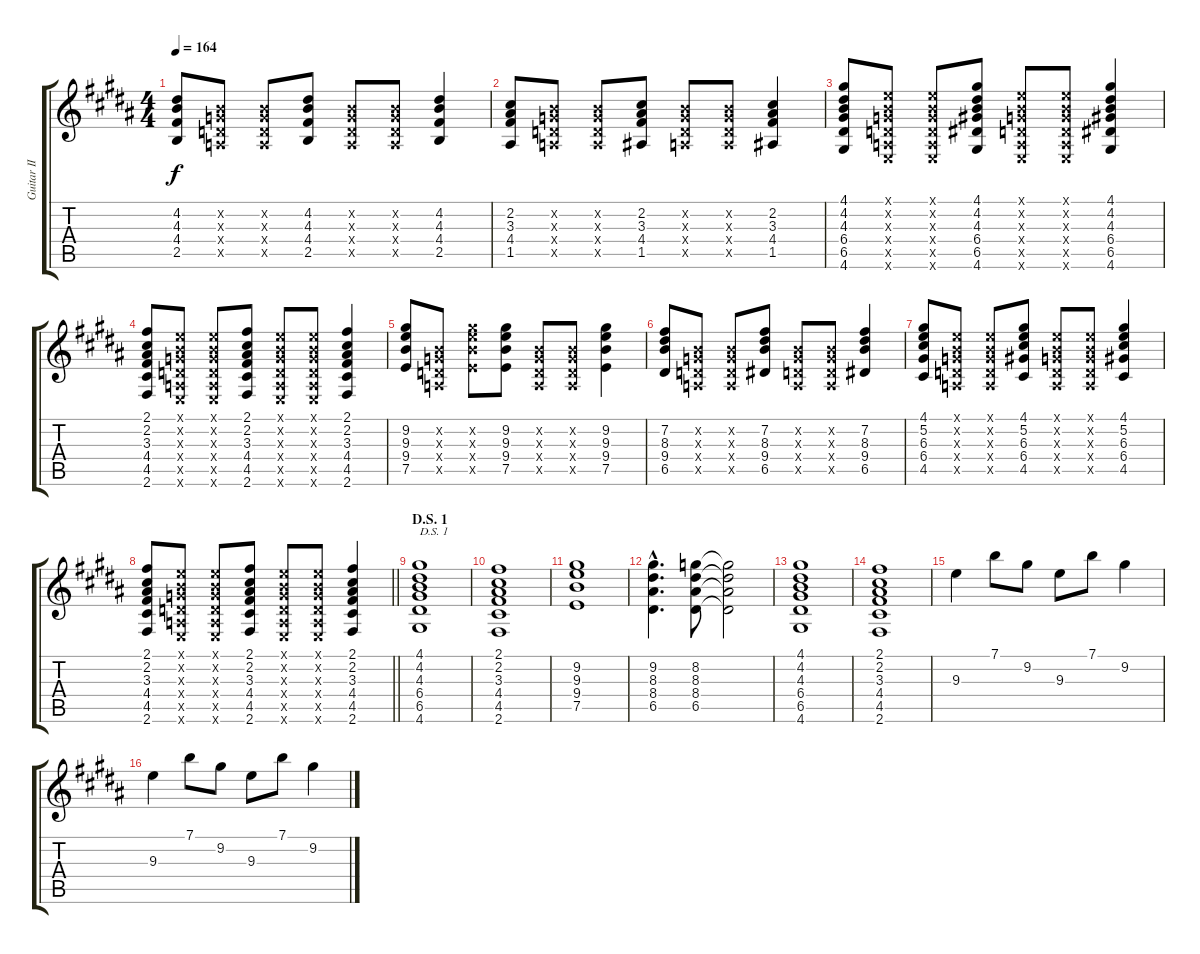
\track ("Guitar II" "Guitar II") {instrument distortionguitar}
\staff {score tabs}
\tuning (E4 B3 G3 D3 A2 E2) {hide}
\ts (4 4)
\tempo 164
\clef g2
\ks b
(4.2 4.3 4.4 2.5).8{dy f} (0.2{x} 0.3{x} 0.4{x} 0.5{x}).8 (0.2{x} 0.3{x} 0.4{x} 0.5{x}).8 (4.2 4.3 4.4 2.5).8 (0.2{x} 0.3{x} 0.4{x} 0.5{x}).8 (0.2{x} 0.3{x} 0.4{x} 0.5{x}).8 (4.2 4.3 4.4 2.5).4 |
(2.2 3.3 4.4 1.5).8 (0.2{x} 0.3{x} 0.4{x} 0.5{x}).8 (0.2{x} 0.3{x} 0.4{x} 0.5{x}).8 (2.2 3.3 4.4 1.5).8 (0.2{x} 0.3{x} 0.4{x} 0.5{x}).8 (0.2{x} 0.3{x} 0.4{x} 0.5{x}).8 (2.2 3.3 4.4 1.5).4 |
(4.1 4.2 4.3 6.4 6.5 4.6).8 (0.1{x} 0.2{x} 0.3{x} 0.4{x} 0.5{x} 0.6{x}).8 (0.1{x} 0.2{x} 0.3{x} 0.4{x} 0.5{x} 0.6{x}).8 (4.1 4.2 4.3 6.4 6.5 4.6).8 (0.1{x} 0.2{x} 0.3{x} 0.4{x} 0.5{x} 0.6{x}).8 (0.1{x} 0.2{x} 0.3{x} 0.4{x} 0.5{x} 0.6{x}).8 (4.1 4.2 4.3 6.4 6.5 4.6).4 |
(2.1 2.2 3.3 4.4 4.5 2.6).8 (0.1{x} 0.2{x} 0.3{x} 0.4{x} 0.5{x} 0.6{x}).8 (0.1{x} 0.2{x} 0.3{x} 0.4{x} 0.5{x} 0.6{x}).8 (2.1 2.2 3.3 4.4 4.5 2.6).8 (0.1{x} 0.2{x} 0.3{x} 0.4{x} 0.5{x} 0.6{x}).8 (0.1{x} 0.2{x} 0.3{x} 0.4{x} 0.5{x} 0.6{x}).8 (2.1 2.2 3.3 4.4 4.5 2.6).4 |
(9.2 9.3 9.4 7.5).8 (0.2{x} 0.3{x} 0.4{x} 0.5{x}).8 (9.2{x} 9.3{x} 9.4{x} 7.5{x}).8 (9.2 9.3 9.4 7.5).8 (0.2{x} 0.3{x} 0.4{x} 0.5{x}).8 (0.2{x} 0.3{x} 0.4{x} 0.5{x}).8 (9.2 9.3 9.4 7.5).4 |
(7.2 8.3 9.4 6.5).8 (0.2{x} 0.3{x} 0.4{x} 0.5{x}).8 (0.2{x} 0.3{x} 0.4{x} 0.5{x}).8 (7.2 8.3 9.4 6.5).8 (0.2{x} 0.3{x} 0.4{x} 0.5{x}).8 (0.2{x} 0.3{x} 0.4{x} 0.5{x}).8 (7.2 8.3 9.4 6.5).4 |
(4.1 5.2 6.3 6.4 4.5).8 (0.1{x} 0.2{x} 0.3{x} 0.4{x} 0.5{x}).8 (0.1{x} 0.2{x} 0.3{x} 0.4{x} 0.5{x}).8 (4.1 5.2 6.3 6.4 4.5).8 (0.1{x} 0.2{x} 0.3{x} 0.4{x} 0.5{x}).8 (0.1{x} 0.2{x} 0.3{x} 0.4{x} 0.5{x}).8 (4.1 5.2 6.3 6.4 4.5).4 |
\barLineRight lightlight
(2.1 2.2 3.3 4.4 4.5 2.6).8 (0.1{x} 0.2{x} 0.3{x} 0.4{x} 0.5{x} 0.6{x}).8 (0.1{x} 0.2{x} 0.3{x} 0.4{x} 0.5{x} 0.6{x}).8 (2.1 2.2 3.3 4.4 4.5 2.6).8 (0.1{x} 0.2{x} 0.3{x} 0.4{x} 0.5{x} 0.6{x}).8 (0.1{x} 0.2{x} 0.3{x} 0.4{x} 0.5{x} 0.6{x}).8 (2.1 2.2 3.3 4.4 4.5 2.6).4 |
\section ("" "D.S. 1")
(4.1 4.2 4.3 6.4 6.5 4.6).1{txt "D.S. 1"} |
(2.1 2.2 3.3 4.4 4.5 2.6).1 |
(9.2 9.3 9.4 7.5).1 |
(9.2{hac} 8.3{hac} 8.4{hac} 6.5{hac}).4{d} (8.2 8.3 8.4 6.5).8 (8.2{t} 8.3{t} 8.4{t} 6.5{t}).2 |
(4.1 4.2 4.3 6.4 6.5 4.6).1 |
(2.1 2.2 3.3 4.4 4.5 2.6).1 |
9.3.4 7.1.8 9.2.8 9.3.8 7.1.8 9.2.4 |
9.3.4 7.1.8 9.2.8 9.3.8 7.1.8 9.2.4
